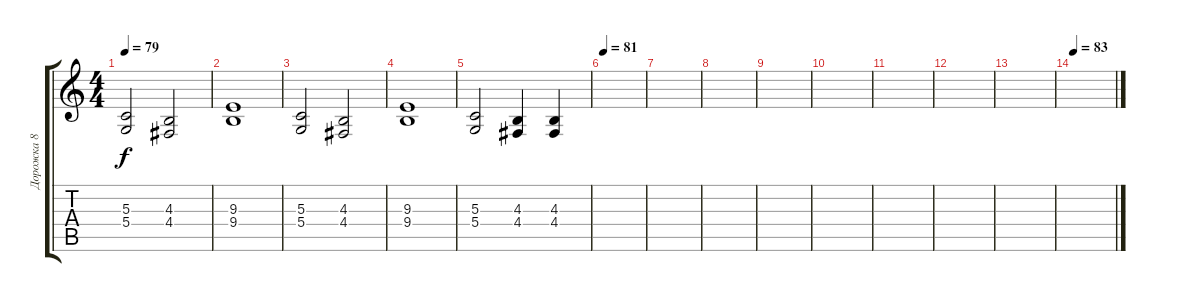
\track ("Дорожка 8" "Дорожка 8") {instrument choiraahs}
\staff {score tabs}
\tuning (E4 B3 G3 D3 A2 E2) {hide}
\ts (4 4)
\tempo 79
\clef g2
\ks c
(5.3 5.4).2{dy f} (4.3 4.4).2 |
(9.3 9.4).1 |
(5.3 5.4).2 (4.3 4.4).2 |
(9.3 9.4).1 |
(5.3 5.4).2 (4.3 4.4).4 (4.3 4.4).4 |
\tempo 81
|
|
|
|
|
|
|
|
\tempo 83
